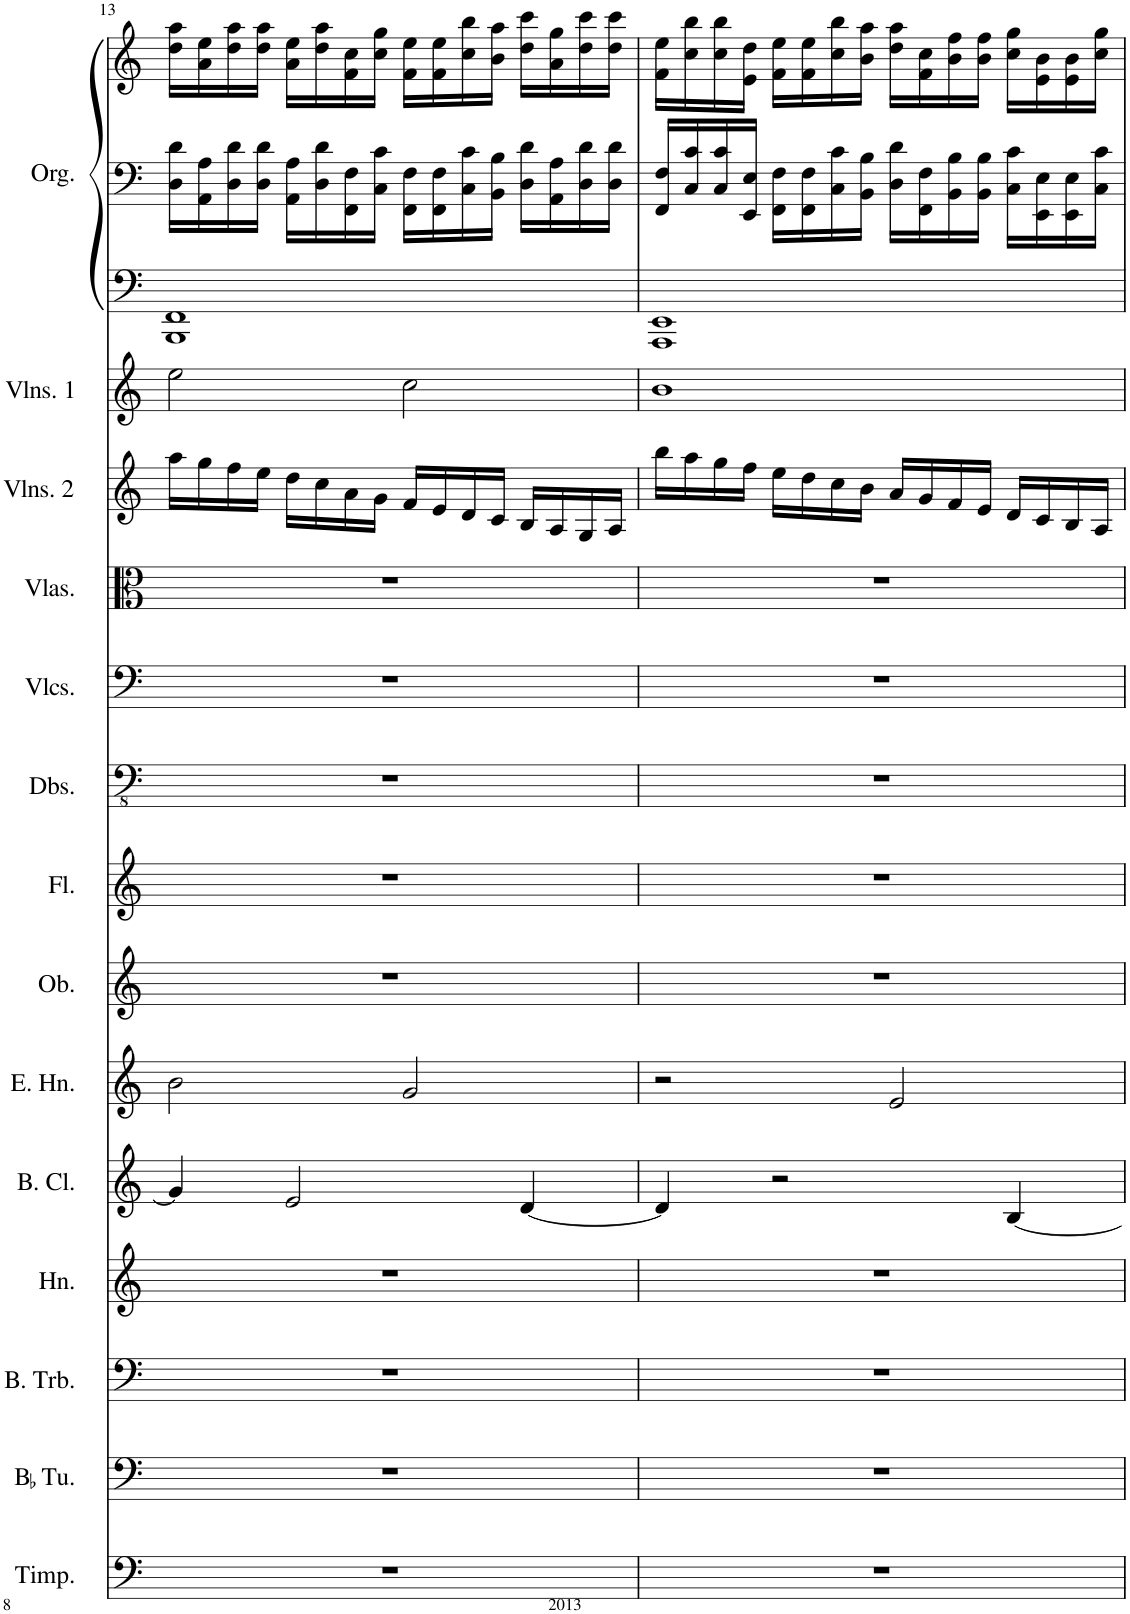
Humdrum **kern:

**kern	**kern	**kern	**kern	**kern	**kern	**kern	**kern	**kern	**kern	**kern	**kern	**kern	**kern	**kern	**kern
*part14	*part13	*part12	*part11	*part10	*part9	*part8	*part7	*part6	*part5	*part4	*part3	*part2	*part1	*part1	*part1
*staff16	*staff15	*staff14	*staff13	*staff12	*staff11	*staff10	*staff9	*staff8	*staff7	*staff6	*staff5	*staff4	*staff3	*staff2	*staff1
*I"Timpani	*I"BaccidentalFlat Tuba	*I"Bass Trombone	*I"Horn	*I"Bass Clarinet	*I"English Horn	*I"Oboe	*I"Flute	*I"Double Basses	*I"Violoncellos	*I"Violas	*I"Violins 2	*I"Violins 1	*I"Organ	*	*
*I'Timp.	*I'BaccidentalFlat Tu.	*I'B. Trb.	*I'Hn.	*I'B. Cl.	*I'E. Hn.	*I'Ob.	*I'Fl.	*I'Dbs.	*I'Vlcs.	*I'Vlas.	*I'Vlns. 2	*I'Vlns. 1	*I'Org.	*	*
!!LO:PB:g=z
*clefF4	*clefF4	*clefF4	*clefG2	*clefG2	*clefG2	*clefG2	*clefG2	*clefFv4	*clefF4	*clefC3	*clefG2	*clefG2	*clefF4	*clefF4	*clefG2
*	*	*	*Trd4c7	*Trd8c14	*Trd4c7	*	*	*	*	*	*	*	*	*	*
*k[]	*k[]	*k[]	*k[]	*k[]	*k[]	*k[]	*k[]	*k[]	*k[]	*k[]	*k[]	*k[]	*k[]	*k[]	*k[]
*M4/4	*M4/4	*M4/4	*M4/4	*M4/4	*M4/4	*M4/4	*M4/4	*M4/4	*M4/4	*M4/4	*M4/4	*M4/4	*M4/4	*M4/4	*M4/4
=13	=13	=13	=13	=13	=13	=13	=13	=13	=13	=13	=13	=13	=13	=13	=13
1r	1r	1r	1r	4g/]	2b\	1r	1r	1r	1r	1r	16aa\LL	2ee\	1BBB 1FF	16D\ 16d\LL	16dd\ 16aa\LL
.	.	.	.	.	.	.	.	.	.	.	16gg\	.	.	16AA\ 16A\	16a\ 16ee\
.	.	.	.	.	.	.	.	.	.	.	16ff\	.	.	16D\ 16d\	16dd\ 16aa\
.	.	.	.	.	.	.	.	.	.	.	16ee\JJ	.	.	16D\ 16d\JJ	16dd\ 16aa\JJ
.	.	.	.	2e/	.	.	.	.	.	.	16dd\LL	.	.	16AA\ 16A\LL	16a\ 16ee\LL
.	.	.	.	.	.	.	.	.	.	.	16cc\	.	.	16D\ 16d\	16dd\ 16aa\
.	.	.	.	.	.	.	.	.	.	.	16a\	.	.	16FF\ 16F\	16f\ 16cc\
.	.	.	.	.	.	.	.	.	.	.	16g\JJ	.	.	16C\ 16c\JJ	16cc\ 16gg\JJ
.	.	.	.	.	2g/	.	.	.	.	.	16f/LL	2cc\	.	16FF\ 16F\LL	16f\ 16ee\LL
.	.	.	.	.	.	.	.	.	.	.	16e/	.	.	16FF\ 16F\	16f\ 16ee\
.	.	.	.	.	.	.	.	.	.	.	16d/	.	.	16C\ 16c\	16cc\ 16bb\
.	.	.	.	.	.	.	.	.	.	.	16c/JJ	.	.	16BB\ 16B\JJ	16b\ 16aa\JJ
.	.	.	.	[4d/	.	.	.	.	.	.	16B/LL	.	.	16D\ 16d\LL	16dd\ 16ccc\LL
.	.	.	.	.	.	.	.	.	.	.	16A/	.	.	16AA\ 16A\	16a\ 16gg\
.	.	.	.	.	.	.	.	.	.	.	16G/	.	.	16D\ 16d\	16dd\ 16ccc\
.	.	.	.	.	.	.	.	.	.	.	16A/JJ	.	.	16D\ 16d\JJ	16dd\ 16ccc\JJ
=14	=14	=14	=14	=14	=14	=14	=14	=14	=14	=14	=14	=14	=14	=14	=14
1r	1r	1r	1r	4d/]	2r	1r	1r	1r	1r	1r	16bb\LL	1b	1AAA 1EE	16FF/ 16F/LL	16f\ 16ee\LL
.	.	.	.	.	.	.	.	.	.	.	16aa\	.	.	16C/ 16c/	16cc\ 16bb\
.	.	.	.	.	.	.	.	.	.	.	16gg\	.	.	16C/ 16c/	16cc\ 16bb\
.	.	.	.	.	.	.	.	.	.	.	16ff\JJ	.	.	16EE/ 16E/JJ	16e\ 16dd\JJ
.	.	.	.	2r	.	.	.	.	.	.	16ee\LL	.	.	16FF\ 16F\LL	16f\ 16ee\LL
.	.	.	.	.	.	.	.	.	.	.	16dd\	.	.	16FF\ 16F\	16f\ 16ee\
.	.	.	.	.	.	.	.	.	.	.	16cc\	.	.	16C\ 16c\	16cc\ 16bb\
.	.	.	.	.	.	.	.	.	.	.	16b\JJ	.	.	16BB\ 16B\JJ	16b\ 16aa\JJ
.	.	.	.	.	2e/	.	.	.	.	.	16a/LL	.	.	16D\ 16d\LL	16dd\ 16aa\LL
.	.	.	.	.	.	.	.	.	.	.	16g/	.	.	16FF\ 16F\	16f\ 16cc\
.	.	.	.	.	.	.	.	.	.	.	16f/	.	.	16BB\ 16B\	16b\ 16ff\
.	.	.	.	.	.	.	.	.	.	.	16e/JJ	.	.	16BB\ 16B\JJ	16b\ 16ff\JJ
.	.	.	.	[4B/	.	.	.	.	.	.	16d/LL	.	.	16C\ 16c\LL	16cc\ 16gg\LL
.	.	.	.	.	.	.	.	.	.	.	16c/	.	.	16EE\ 16E\	16e\ 16b\
.	.	.	.	.	.	.	.	.	.	.	16B/	.	.	16EE\ 16E\	16e\ 16b\
.	.	.	.	.	.	.	.	.	.	.	16A/JJ	.	.	16C\ 16c\JJ	16cc\ 16gg\JJ
=	=	=	=	=	=	=	=	=	=	=	=	=	=	=	=
*-	*-	*-	*-	*-	*-	*-	*-	*-	*-	*-	*-	*-	*-	*-	*-
